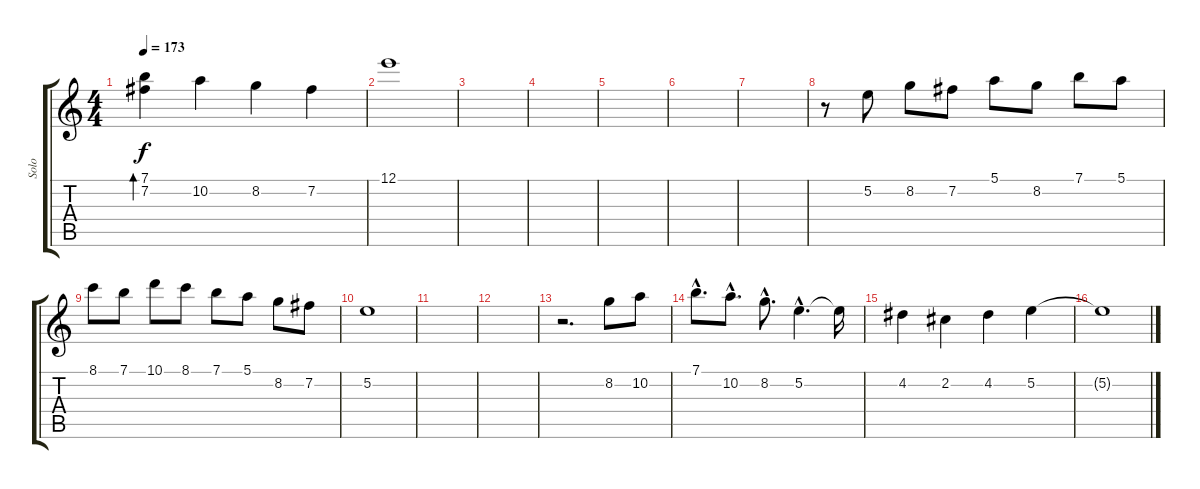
\track ("Solo" "Solo") {instrument acousticguitarsteel}
\staff {score tabs}
\tuning (E4 B3 G3 D3 A2 E2) {hide}
\ts (4 4)
\tempo 173
\clef g2
\ks c
(7.1 7.2).4{bd 480 dy f} 10.2.4 8.2.4 7.2.4 |
12.1.1 |
|
|
|
|
|
r.8 5.2.8 8.2.8 7.2.8 5.1.8 8.2.8 7.1.8 5.1.8 |
8.1.8 7.1.8 10.1.8 8.1.8 7.1.8 5.1.8 8.2.8 7.2.8 |
5.2.1 |
|
|
r.2{d} 8.2.8 10.2.8 |
7.1{hac}.8{d} 10.2{hac}.8{d} 8.2{hac}.8{d} 5.2{hac}.4{d} 5.2{t}.16 |
4.2.4 2.2.4 4.2.4 5.2.4 |
5.2{t}.1
